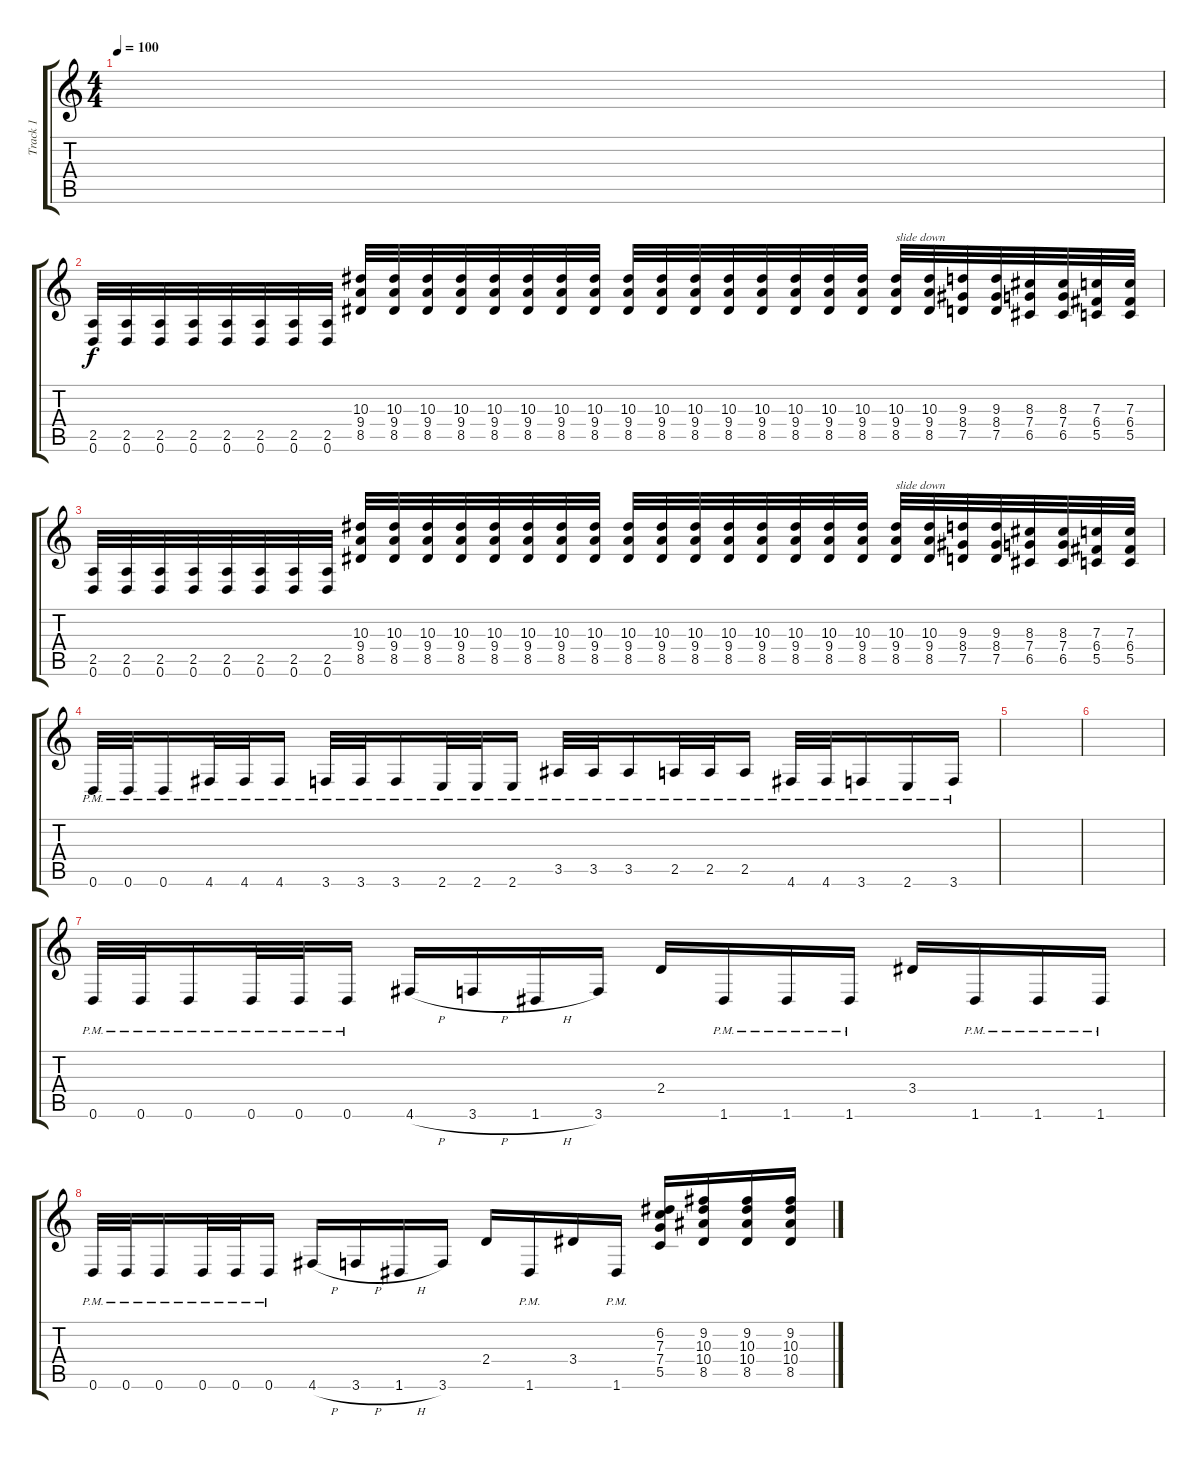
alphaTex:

\track ("Track 1" "Track 1") {instrument distortionguitar}
\staff {score tabs}
\tuning (D4 A3 F3 C3 G2 D2) {hide}
\ts (4 4)
\tempo 100
\clef g2
\ks c
|
(2.5 0.6).32 (2.5 0.6).32 (2.5 0.6).32 (2.5 0.6).32 (2.5 0.6).32 (2.5 0.6).32 (2.5 0.6).32 (2.5 0.6).32 (10.3 9.4 8.5).32 (10.3 9.4 8.5).32 (10.3 9.4 8.5).32 (10.3 9.4 8.5).32 (10.3 9.4 8.5).32 (10.3 9.4 8.5).32 (10.3 9.4 8.5).32 (10.3 9.4 8.5).32 (10.3 9.4 8.5).32 (10.3 9.4 8.5).32 (10.3 9.4 8.5).32 (10.3 9.4 8.5).32 (10.3 9.4 8.5).32 (10.3 9.4 8.5).32 (10.3 9.4 8.5).32 (10.3 9.4 8.5).32 (10.3 9.4 8.5).32{txt "slide down"} (10.3 9.4 8.5).32 (9.3 8.4 7.5).32 (9.3 8.4 7.5).32 (8.3 7.4 6.5).32 (8.3 7.4 6.5).32 (7.3 6.4 5.5).32 (7.3 6.4 5.5).32 |
(2.5 0.6).32 (2.5 0.6).32 (2.5 0.6).32 (2.5 0.6).32 (2.5 0.6).32 (2.5 0.6).32 (2.5 0.6).32 (2.5 0.6).32 (10.3 9.4 8.5).32 (10.3 9.4 8.5).32 (10.3 9.4 8.5).32 (10.3 9.4 8.5).32 (10.3 9.4 8.5).32 (10.3 9.4 8.5).32 (10.3 9.4 8.5).32 (10.3 9.4 8.5).32 (10.3 9.4 8.5).32 (10.3 9.4 8.5).32 (10.3 9.4 8.5).32 (10.3 9.4 8.5).32 (10.3 9.4 8.5).32 (10.3 9.4 8.5).32 (10.3 9.4 8.5).32 (10.3 9.4 8.5).32 (10.3 9.4 8.5).32{txt "slide down"} (10.3 9.4 8.5).32 (9.3 8.4 7.5).32 (9.3 8.4 7.5).32 (8.3 7.4 6.5).32 (8.3 7.4 6.5).32 (7.3 6.4 5.5).32 (7.3 6.4 5.5).32 |
0.6{pm}.32 0.6{pm}.32 0.6{pm}.16 4.6{pm}.32 4.6{pm}.32 4.6{pm}.16 3.6{pm}.32 3.6{pm}.32 3.6{pm}.16 2.6{pm}.32 2.6{pm}.32 2.6{pm}.16 3.5{pm}.32 3.5{pm}.32 3.5{pm}.16 2.5{pm}.32 2.5{pm}.32 2.5{pm}.16 4.6{pm}.32 4.6{pm}.32 3.6{pm}.16 2.6{pm}.16 3.6{pm}.16 |
|
|
0.6{pm}.32 0.6{pm}.32 0.6{pm}.16 0.6{pm}.32 0.6{pm}.32 0.6{pm}.16 4.6{h}.16 3.6{h}.16 1.6{h}.16 3.6.16 2.4.16 1.6{pm}.16 1.6{pm}.16 1.6{pm}.16 3.4.16 1.6{pm}.16 1.6{pm}.16 1.6{pm}.16 |
0.6{pm}.32 0.6{pm}.32 0.6{pm}.16 0.6{pm}.32 0.6{pm}.32 0.6{pm}.16 4.6{h}.16 3.6{h}.16 1.6{h}.16 3.6.16 2.4.16 1.6{pm}.16 3.4.16 1.6{pm}.16 (6.2 7.3 7.4 5.5).16 (9.2 10.3 10.4 8.5).16 (9.2 10.3 10.4 8.5).16 (9.2 10.3 10.4 8.5).16
